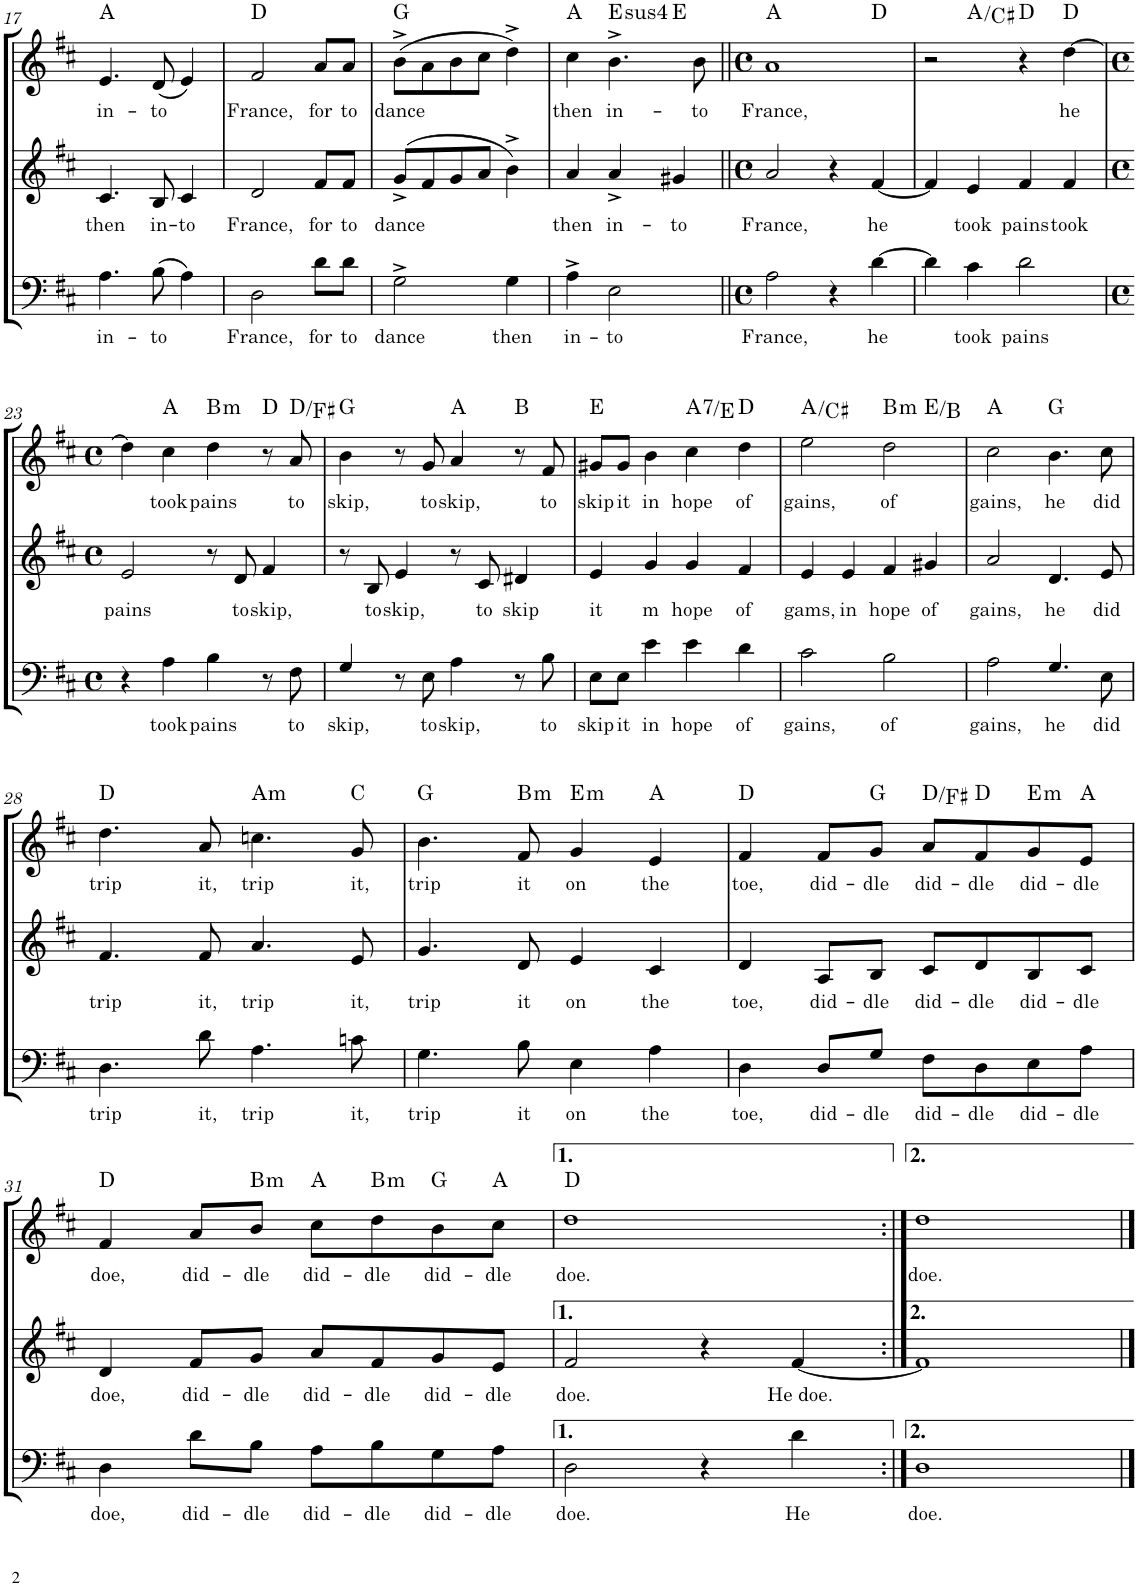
**kern	**text	**kern	**text	**kern	**text	**harte
*part3	*part3	*part2	*part2	*part1	*part1	*part1
*staff3	*staff3	*staff2	*staff2	*staff1	*staff1	*
*I"Tenor	*	*I"Alto	*	*I"Soprano	*	*
!!LO:PB:g=z
*clefF4	*	*clefG2	*	*clefG2	*	*
*k[f#c#]	*	*k[f#c#]	*	*k[f#c#]	*	*
*D:	*	*D:	*	*D:	*	*
*M3/4	*	*M3/4	*	*M3/4	*	*
=17	=17	=17	=17	=17	=17	=17
!	!LO:LY:b	!	!LO:LY:b	!	!LO:LY:b	!
4.A\	in-	4.c#/	then	4.e/	in-	A:maj
!	!LO:LY:b	!	!LO:LY:b	!	!LO:LY:b	!
(>8B\	-to	8B/	in-	(<8d/	-to	.
!	!	!	!LO:LY:b	!	!	!
4A\)	.	4c#/	-to	4e/)	.	.
=18	=18	=18	=18	=18	=18	=18
!	!LO:LY:b	!	!LO:LY:b	!	!LO:LY:b	!
2D\	France,	2d/	France,	2f#/	France,	D:maj
!	!LO:LY:b	!	!LO:LY:b	!	!LO:LY:b	!
8d\L	for	8f#/L	for	8a/L	for	.
!	!LO:LY:b	!	!LO:LY:b	!	!LO:LY:b	!
8d\J	to	8f#/J	to	8a/J	to	.
=19	=19	=19	=19	=19	=19	=19
!	!LO:LY:b	!	!LO:LY:b	!	!LO:LY:b	!
2G^\	dance	(>8g^/L	dance	(>8b^\L	dance	G:maj
.	.	8f#/	.	8a\	.	.
.	.	8g/	.	8b\	.	.
.	.	8a/J	.	8cc#\J	.	.
!	!LO:LY:b	!	!	!	!	!
4G\	then	4b^\)	.	4dd^\)	.	.
=20	=20	=20	=20	=20	=20	=20
!	!LO:LY:b	!	!LO:LY:b	!	!LO:LY:b	!
*	*	*	*	*^	*	*
4A^\	in-	4a/	then	4cc#\	2ryy	then	A:maj
!	!LO:LY:b	!	!LO:LY:b	!	!	!LO:LY:b	!LO:H:kt=4
2E\	-to	4a^/	in-	4.b^\	.	in-	E:sus4
!	!	!	!LO:LY:b	!	!	!	!
.	.	4g#X/	-to	.	4ryy	.	E:maj
!	!	!	!	!	!	!LO:LY:b	!
.	.	.	.	8b\	.	-to	.
=21||	=21||	=21||	=21||	=21||	=21||	=21||	=21||
*M4/4	*	*M4/4	*	*M4/4	*	*	*
*met(c)	*	*met(c)	*	*met(c)	*	*	*
!	!LO:LY:b	!	!LO:LY:b	!	!	!LO:LY:b	!
2A\	France,	2a/	France,	1a	2.ryy	France,	A:maj
4r	.	4r	.	.	.	.	.
!	!LO:LY:b	!	!LO:LY:b	!	!	!	!
[4d\	he	[4f#/	he	.	4ryy	.	D:maj
=22	=22	=22	=22	=22	=22	=22	=22
4d\]	.	4f#/]	.	2r	4ryy	.	.
!	!LO:LY:b	!	!LO:LY:b	!	!	!	!
4c#\	took	4e/	took	.	2.ryy	.	A:maj/3
!	!LO:LY:b	!	!LO:LY:b	!	!	!	!
2d\	pains	4f#/	pains	4r	.	.	D:maj
!	!	!	!LO:LY:b	!	!	!LO:LY:b	!
.	.	4f#/	took	[4dd\	.	he	D:maj
*	*	*	*	*v	*v	*	*
!!LO:LB:g=z
=23	=23	=23	=23	=23	=23	=23
*M4/4	*	*M4/4	*	*M4/4	*	*
*met(c)	*	*met(c)	*	*met(c)	*	*
*	*	*	*	*^	*	*
!	!	!	!LO:LY:b	!	!	!	!
*	*	*	*	*v	*v	*	*
4r	.	2e/	pains	4dd\]	.	.
!	!LO:LY:b	!	!	!	!LO:LY:b	!
4A\	took	.	.	4cc#\	took	A:maj
!	!LO:LY:b	!	!	!	!LO:LY:b	!LO:H:kt=m
4B\	pains	8r	.	4dd\	pains	B:min
!	!	!	!LO:LY:b	!	!	!
.	.	8d/	to	.	.	.
!	!	!	!LO:LY:b	!	!	!
8r	.	4f#/	skip,	8r	.	D:maj
!	!LO:LY:b	!	!	!	!LO:LY:b	!
8F#\	to	.	.	8a/	to	D:maj/3
=24	=24	=24	=24	=24	=24	=24
!	!LO:LY:b	!	!	!	!LO:LY:b	!
4G/	skip,	8r	.	4b\	skip,	G:maj
!	!	!	!LO:LY:b	!	!	!
.	.	8B/	to	.	.	.
!	!	!	!LO:LY:b	!	!	!
8r	.	4e/	skip,	8r	.	.
!	!LO:LY:b	!	!	!	!LO:LY:b	!
8E\	to	.	.	8g/	to	.
!	!LO:LY:b	!	!	!	!LO:LY:b	!
4A\	skip,	8r	.	4a/	skip,	A:maj
!	!	!	!LO:LY:b	!	!	!
.	.	8c#/	to	.	.	.
!	!	!	!LO:LY:b	!	!	!
8r	.	4d#X/	skip	8r	.	B:maj
!	!LO:LY:b	!	!	!	!LO:LY:b	!
8B\	to	.	.	8f#/	to	.
=25	=25	=25	=25	=25	=25	=25
!	!LO:LY:b	!	!LO:LY:b	!	!LO:LY:b	!
8E\L	skip	4e/	it	8g#X/L	skip	E:maj
!	!LO:LY:b	!	!	!	!LO:LY:b	!
8E\J	it	.	.	8g#/J	it	.
!	!LO:LY:b	!	!LO:LY:b	!	!LO:LY:b	!
4e\	in	4g/	m	4b\	in	.
!	!LO:LY:b	!	!LO:LY:b	!	!LO:LY:b	!LO:H:kt=7
4e\	hope	4g/	hope	4cc#\	hope	A:7/5
!	!LO:LY:b	!	!LO:LY:b	!	!LO:LY:b	!
4d\	of	4f#/	of	4dd\	of	D:maj
=26	=26	=26	=26	=26	=26	=26
!	!LO:LY:b	!	!LO:LY:b	!	!LO:LY:b	!
*	*	*	*	*^	*	*
2c#\	gains,	4e/	gams,	2ee\	2.ryy	gains,	A:maj/3
!	!	!	!LO:LY:b	!	!	!	!
.	.	4e/	in	.	.	.	.
!	!LO:LY:b	!	!LO:LY:b	!	!	!LO:LY:b	!LO:H:kt=m
2B\	of	4f#/	hope	2dd\	.	of	B:min
!	!	!	!LO:LY:b	!	!	!	!
.	.	4g#X/	of	.	4ryy	.	E:maj/5
=27	=27	=27	=27	=27	=27	=27	=27
!	!LO:LY:b	!	!LO:LY:b	!	!	!LO:LY:b	!
*	*	*	*	*v	*v	*	*
2A\	gains,	2a/	gains,	2cc#\	gains,	A:maj
!	!LO:LY:b	!	!LO:LY:b	!	!LO:LY:b	!
4.G/	he	4.d/	he	4.b\	he	G:maj
!	!LO:LY:b	!	!LO:LY:b	!	!LO:LY:b	!
8E\	did	8e/	did	8cc#\	did	.
!!LO:LB:g=z
=28	=28	=28	=28	=28	=28	=28
!	!LO:LY:b	!	!LO:LY:b	!	!LO:LY:b	!
4.D\	trip	4.f#/	trip	4.dd\	trip	D:maj
!	!LO:LY:b	!	!LO:LY:b	!	!LO:LY:b	!
8d\	it,	8f#/	it,	8a/	it,	.
!	!LO:LY:b	!	!LO:LY:b	!	!LO:LY:b	!LO:H:kt=m
4.A\	trip	4.a/	trip	4.ccn\	trip	A:min
!	!LO:LY:b	!	!LO:LY:b	!	!LO:LY:b	!
8cn\	it,	8e/	it,	8g/	it,	C:maj
=29	=29	=29	=29	=29	=29	=29
!	!LO:LY:b	!	!LO:LY:b	!	!LO:LY:b	!
4.G\	trip	4.g/	trip	4.b\	trip	G:maj
!	!LO:LY:b	!	!LO:LY:b	!	!LO:LY:b	!LO:H:kt=m
8B\	it	8d/	it	8f#/	it	B:min
!	!LO:LY:b	!	!LO:LY:b	!	!LO:LY:b	!LO:H:kt=m
4E\	on	4e/	on	4g/	on	E:min
!	!LO:LY:b	!	!LO:LY:b	!	!LO:LY:b	!
4A\	the	4c#/	the	4e/	the	A:maj
=30	=30	=30	=30	=30	=30	=30
!	!LO:LY:b	!	!LO:LY:b	!	!LO:LY:b	!
4D\	toe,	4d/	toe,	4f#/	toe,	D:maj
!	!LO:LY:b	!	!LO:LY:b	!	!LO:LY:b	!
8D/L	did-	8A/L	did-	8f#/L	did-	.
!	!LO:LY:b	!	!LO:LY:b	!	!LO:LY:b	!
8G/J	-dle	8B/J	-dle	8g/J	-dle	G:maj
!	!LO:LY:b	!	!LO:LY:b	!	!LO:LY:b	!
8F#\L	did-	8c#/L	did-	8a/L	did-	D:maj/3
!	!LO:LY:b	!	!LO:LY:b	!	!LO:LY:b	!
8D\	-dle	8d/	-dle	8f#/	-dle	D:maj
!	!LO:LY:b	!	!LO:LY:b	!	!LO:LY:b	!LO:H:kt=m
8E\	did-	8B/	did-	8g/	did-	E:min
!	!LO:LY:b	!	!LO:LY:b	!	!LO:LY:b	!
8A\J	-dle	8c#/J	-dle	8e/J	-dle	A:maj
!!LO:LB:g=z
=31	=31	=31	=31	=31	=31	=31
!	!LO:LY:b	!	!LO:LY:b	!	!LO:LY:b	!
4D\	doe,	4d/	doe,	4f#/	doe,	D:maj
!	!LO:LY:b	!	!LO:LY:b	!	!LO:LY:b	!
8d\L	did-	8f#/L	did-	8a/L	did-	.
!	!LO:LY:b	!	!LO:LY:b	!	!LO:LY:b	!LO:H:kt=m
8B\J	-dle	8g/J	-dle	8b/J	-dle	B:min
!	!LO:LY:b	!	!LO:LY:b	!	!LO:LY:b	!
8A\L	did-	8a/L	did-	8cc#\L	did-	A:maj
!	!LO:LY:b	!	!LO:LY:b	!	!LO:LY:b	!LO:H:kt=m
8B\	-dle	8f#/	-dle	8dd\	-dle	B:min
!	!LO:LY:b	!	!LO:LY:b	!	!LO:LY:b	!
8G\	did-	8g/	did-	8b\	did-	G:maj
!	!LO:LY:b	!	!LO:LY:b	!	!LO:LY:b	!
8A\J	-dle	8e/J	-dle	8cc#\J	-dle	A:maj
=32	=32	=32	=32	=32	=32	=32
!	!LO:LY:b	!	!LO:LY:b	!	!LO:LY:b	!
2D\	doe.	2f#/	doe.	1dd	doe.	D:maj
4r	.	4r	.	.	.	.
!	!LO:LY:b	!	!LO:LY:b	!	!	!
4d\	He	[4f#/	He doe.	.	.	.
=33:|!	=33:|!	=33:|!	=33:|!	=33:|!	=33:|!	=33:|!
!	!LO:LY:b	!	!	!	!LO:LY:b	!
1D	doe.	1f#]	.	1dd	doe.	.
==	==	==	==	==	==	==
*-	*-	*-	*-	*-	*-	*-
